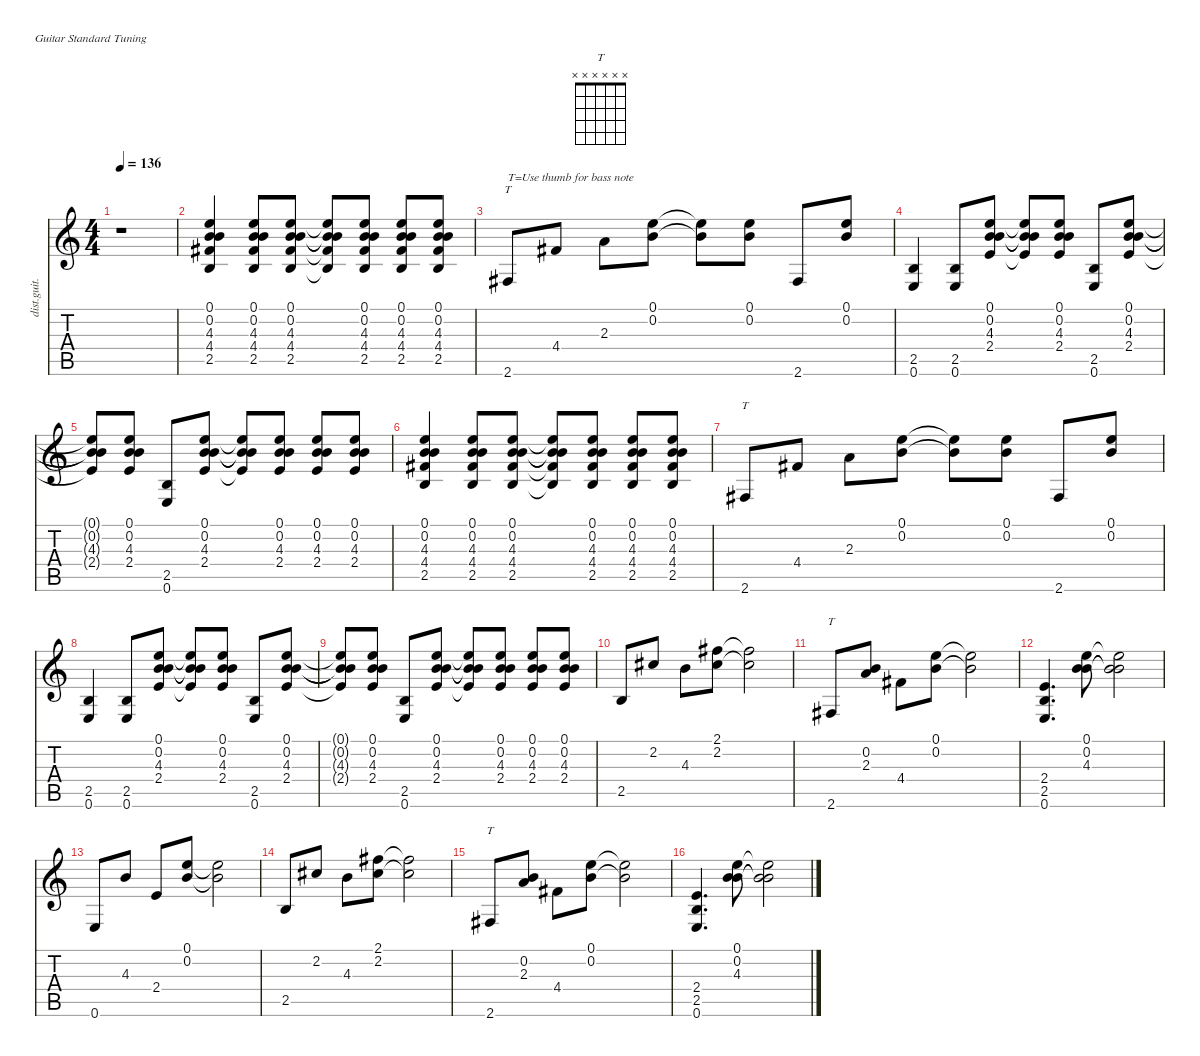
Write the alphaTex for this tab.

\defaultSystemsLayout 4
\hideDynamics
\bracketExtendMode nobrackets
\otherSystemsTrackNameOrientation horizontal
\track ("Guitar 3" "dist.guit.") {instrument distortionguitar}
\staff {score tabs}
\tuning (E4 B3 G3 D3 A2 E2)
\chord ("T" x x x x x x)
\ts (4 4)
\tempo 136
\clef g2
\ks c
r.1{dy f instrument distortionguitar} |
(0.1 0.2 4.3 4.4{acc #} 2.5).4 (0.1 0.2 4.3 4.4{acc #} 2.5).8 (0.1 0.2 4.3 4.4{acc #} 2.5).8 (0.1{t} 0.2{t} 4.3{t} 4.4{t acc #} 2.5{t}).8 (0.1 0.2 4.3 4.4{acc #} 2.5).8 (0.1 0.2 4.3 4.4{acc #} 2.5).8 (0.1 0.2 4.3 4.4{acc #} 2.5).8 |
2.6{acc #}.8{ch "T" txt "T=Use thumb for bass note"} 4.4{acc #}.8 2.3.8 (0.1 0.2).8 (0.1{t} 0.2{t}).8 (0.1 0.2).8 2.6{acc #}.8 (0.1 0.2).8 |
(2.5 0.6).4 (2.5 0.6).8 (0.1 0.2 4.3 2.4).8 (0.1{t} 0.2{t} 4.3{t} 2.4{t}).8 (0.1 0.2 4.3 2.4).8 (2.5 0.6).8 (0.1 0.2 4.3 2.4).8 |
(0.1{t} 0.2{t} 4.3{t} 2.4{t}).8 (0.1 0.2 4.3 2.4).8 (2.5 0.6).8 (0.1 0.2 4.3 2.4).8 (0.1{t} 0.2{t} 4.3{t} 2.4{t}).8 (0.1 0.2 4.3 2.4).8 (0.1 0.2 4.3 2.4).8 (0.1 0.2 4.3 2.4).8 |
(0.1 0.2 4.3 4.4{acc #} 2.5).4 (0.1 0.2 4.3 4.4{acc #} 2.5).8 (0.1 0.2 4.3 4.4{acc #} 2.5).8 (0.1{t} 0.2{t} 4.3{t} 4.4{t acc #} 2.5{t}).8 (0.1 0.2 4.3 4.4{acc #} 2.5).8 (0.1 0.2 4.3 4.4{acc #} 2.5).8 (0.1 0.2 4.3 4.4{acc #} 2.5).8 |
2.6{acc #}.8{ch "T"} 4.4{acc #}.8 2.3.8 (0.1 0.2).8 (0.1{t} 0.2{t}).8 (0.1 0.2).8 2.6{acc #}.8 (0.1 0.2).8 |
(2.5 0.6).4 (2.5 0.6).8 (0.1 0.2 4.3 2.4).8 (0.1{t} 0.2{t} 4.3{t} 2.4{t}).8 (0.1 0.2 4.3 2.4).8 (2.5 0.6).8 (0.1 0.2 4.3 2.4).8 |
(0.1{t} 0.2{t} 4.3{t} 2.4{t}).8 (0.1 0.2 4.3 2.4).8 (2.5 0.6).8 (0.1 0.2 4.3 2.4).8 (0.1{t} 0.2{t} 4.3{t} 2.4{t}).8 (0.1 0.2 4.3 2.4).8 (0.1 0.2 4.3 2.4).8 (0.1 0.2 4.3 2.4).8 |
2.5.8 2.2{acc #}.8 4.3.8 (2.1{acc #} 2.2{acc #}).8 (2.1{t acc #} 2.2{t acc #}).2 |
2.6{acc #}.8{ch "T"} (0.2 2.3).8 4.4{acc #}.8 (0.1 0.2).8 (0.1{t} 0.2{t}).2 |
(2.4 2.5 0.6).4{d} (0.1 0.2 4.3).8 (0.1{t} 0.2{t} 4.3{t}).2 |
0.6.8 4.3.8 2.4.8 (0.1 0.2).8 (0.1{t} 0.2{t}).2 |
2.5.8 2.2{acc #}.8 4.3.8 (2.1{acc #} 2.2{acc #}).8 (2.1{t acc #} 2.2{t acc #}).2 |
2.6{acc #}.8{ch "T"} (0.2 2.3).8 4.4{acc #}.8 (0.1 0.2).8 (0.1{t} 0.2{t}).2 |
(2.4 2.5 0.6).4{d} (0.1 0.2 4.3).8 (0.1{t} 0.2{t} 4.3{t}).2
